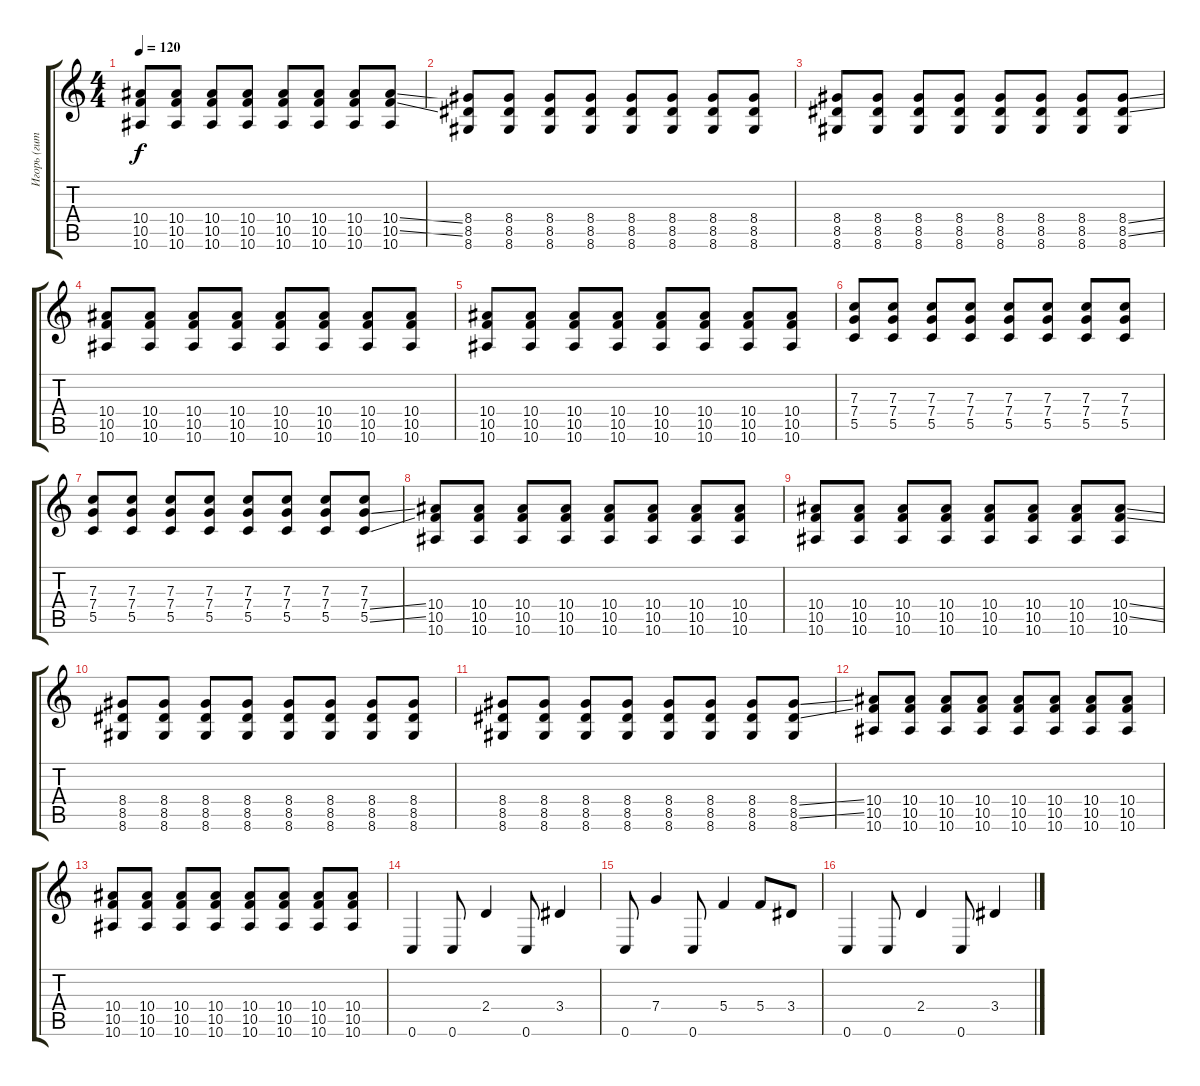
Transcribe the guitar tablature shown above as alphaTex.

\track ("Игорь (гитара 1)/деревянные (флейта,клар" "Игорь (гит") {instrument overdrivenguitar}
\staff {score tabs}
\tuning (D4 A3 F3 C3 G2 C2) {hide}
\ts (4 4)
\tempo 120
\clef g2
\ks c
(10.4 10.5 10.6).8{dy f} (10.4 10.5 10.6).8 (10.4 10.5 10.6).8 (10.4 10.5 10.6).8 (10.4 10.5 10.6).8 (10.4 10.5 10.6).8 (10.4 10.5 10.6).8 (10.4{ss} 10.5{ss} 10.6).8 |
(8.4 8.5 8.6).8 (8.4 8.5 8.6).8 (8.4 8.5 8.6).8 (8.4 8.5 8.6).8 (8.4 8.5 8.6).8 (8.4 8.5 8.6).8 (8.4 8.5 8.6).8 (8.4 8.5 8.6).8 |
(8.4 8.5 8.6).8 (8.4 8.5 8.6).8 (8.4 8.5 8.6).8 (8.4 8.5 8.6).8 (8.4 8.5 8.6).8 (8.4 8.5 8.6).8 (8.4 8.5 8.6).8 (8.4{ss} 8.5{ss} 8.6).8 |
(10.4 10.5 10.6).8 (10.4 10.5 10.6).8 (10.4 10.5 10.6).8 (10.4 10.5 10.6).8 (10.4 10.5 10.6).8 (10.4 10.5 10.6).8 (10.4 10.5 10.6).8 (10.4 10.5 10.6).8 |
(10.4 10.5 10.6).8 (10.4 10.5 10.6).8 (10.4 10.5 10.6).8 (10.4 10.5 10.6).8 (10.4 10.5 10.6).8 (10.4 10.5 10.6).8 (10.4 10.5 10.6).8 (10.4 10.5 10.6).8 |
(7.3 7.4 5.5).8 (7.3 7.4 5.5).8 (7.3 7.4 5.5).8 (7.3 7.4 5.5).8 (7.3 7.4 5.5).8 (7.3 7.4 5.5).8 (7.3 7.4 5.5).8 (7.3 7.4 5.5).8 |
(7.3 7.4 5.5).8 (7.3 7.4 5.5).8 (7.3 7.4 5.5).8 (7.3 7.4 5.5).8 (7.3 7.4 5.5).8 (7.3 7.4 5.5).8 (7.3 7.4 5.5).8 (7.3 7.4{ss} 5.5{ss}).8 |
(10.4 10.5 10.6).8 (10.4 10.5 10.6).8 (10.4 10.5 10.6).8 (10.4 10.5 10.6).8 (10.4 10.5 10.6).8 (10.4 10.5 10.6).8 (10.4 10.5 10.6).8 (10.4 10.5 10.6).8 |
(10.4 10.5 10.6).8 (10.4 10.5 10.6).8 (10.4 10.5 10.6).8 (10.4 10.5 10.6).8 (10.4 10.5 10.6).8 (10.4 10.5 10.6).8 (10.4 10.5 10.6).8 (10.4{ss} 10.5{ss} 10.6).8 |
(8.4 8.5 8.6).8 (8.4 8.5 8.6).8 (8.4 8.5 8.6).8 (8.4 8.5 8.6).8 (8.4 8.5 8.6).8 (8.4 8.5 8.6).8 (8.4 8.5 8.6).8 (8.4 8.5 8.6).8 |
(8.4 8.5 8.6).8 (8.4 8.5 8.6).8 (8.4 8.5 8.6).8 (8.4 8.5 8.6).8 (8.4 8.5 8.6).8 (8.4 8.5 8.6).8 (8.4 8.5 8.6).8 (8.4{ss} 8.5{ss} 8.6).8 |
(10.4 10.5 10.6).8 (10.4 10.5 10.6).8 (10.4 10.5 10.6).8 (10.4 10.5 10.6).8 (10.4 10.5 10.6).8 (10.4 10.5 10.6).8 (10.4 10.5 10.6).8 (10.4 10.5 10.6).8 |
(10.4 10.5 10.6).8 (10.4 10.5 10.6).8 (10.4 10.5 10.6).8 (10.4 10.5 10.6).8 (10.4 10.5 10.6).8 (10.4 10.5 10.6).8 (10.4 10.5 10.6).8 (10.4 10.5 10.6).8 |
0.6.4{volume 14 instrument acousticguitarsteel} 0.6.8 2.4.4 0.6.8 3.4.4 |
0.6.8 7.4.4 0.6.8 5.4.4 5.4.8 3.4.8 |
0.6.4 0.6.8 2.4.4 0.6.8 3.4.4
